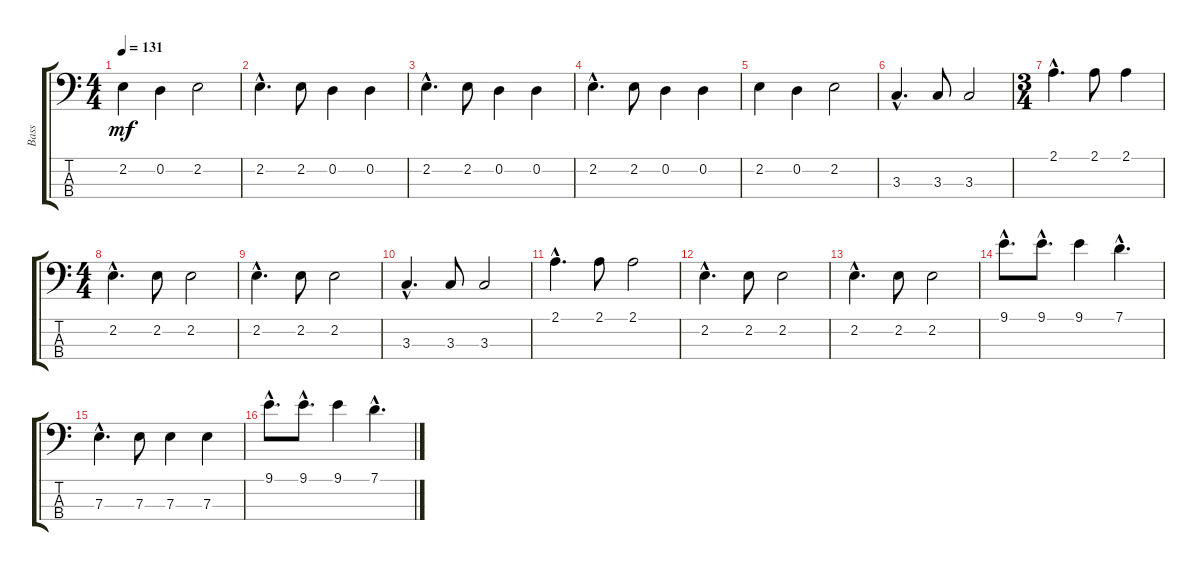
\track ("Bass" "Bass") {instrument electricbassfinger}
\staff {score tabs}
\tuning (G2 D2 A1 E1) {hide}
\ts (4 4)
\tempo 131
\clef f4
\ks c
2.2.4{dy mf} 0.2.4 2.2.2 |
2.2{hac}.4{d} 2.2.8 0.2.4 0.2.4 |
2.2{hac}.4{d} 2.2.8 0.2.4 0.2.4 |
2.2{hac}.4{d} 2.2.8 0.2.4 0.2.4 |
2.2.4 0.2.4 2.2.2 |
3.3{hac}.4{d} 3.3.8 3.3.2 |
\ts (3 4)
2.1{hac}.4{d} 2.1.8 2.1.4 |
\ts (4 4)
2.2{hac}.4{d} 2.2.8 2.2.2 |
2.2{hac}.4{d} 2.2.8 2.2.2 |
3.3{hac}.4{d} 3.3.8 3.3.2 |
2.1{hac}.4{d} 2.1.8 2.1.2 |
2.2{hac}.4{d} 2.2.8 2.2.2 |
2.2{hac}.4{d} 2.2.8 2.2.2 |
9.1{hac}.8{d} 9.1{hac}.8{d} 9.1.4 7.1{hac}.4{d} |
7.3{hac}.4{d} 7.3.8 7.3.4 7.3.4 |
9.1{hac}.8{d} 9.1{hac}.8{d} 9.1.4 7.1{hac}.4{d}
